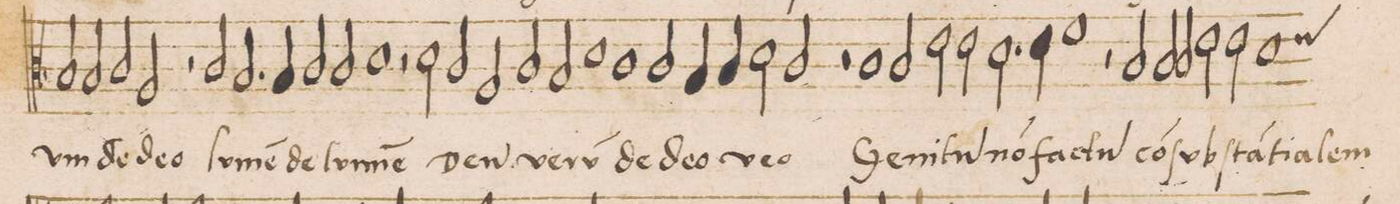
**kern	**text
*I"TENOR	*
*clefC3	*
*k[b-]	*
*met(C|)	*
*M2/1	*
2B-/	-um
2B-/	de
=33-	=33-
2c/	de-
2A/	-o
2r	.
2c/	lu-
=34-	=34-
2.B-/	-m(en)
4B-/	de
2c/	lu-
2c/	-mi-
=35-	=35-
1d\	-ne
2r	.
2d\	De-
=36-	=36-
2c/	.
2A/	-u(m)
2c/	ve-
2B-/	.
=37-	=37-
1d\	-ru(m)
1c\	de
=38-	=38-
2c/	de-
4B-/	-o
4c/	.
2d\	ve-
2c/	-ro
=39-	=39-
2r	.
1c\	Ge-
2c/	-ni-
=40-	=40-
2e\	-tu(m)
2e\	n(on)
2.d\	fac-
4e\	.
=41-	=41-
1f\	-tu(m)
2r	.
2c/	co(n)-
=42-	=42-
2c/	-ſub-
2c/	-ſt(an)-
2e\	-ti-
2e\	-a-
=43-	=43-
*custos:e	*
1d\	-lem
*-	*-
